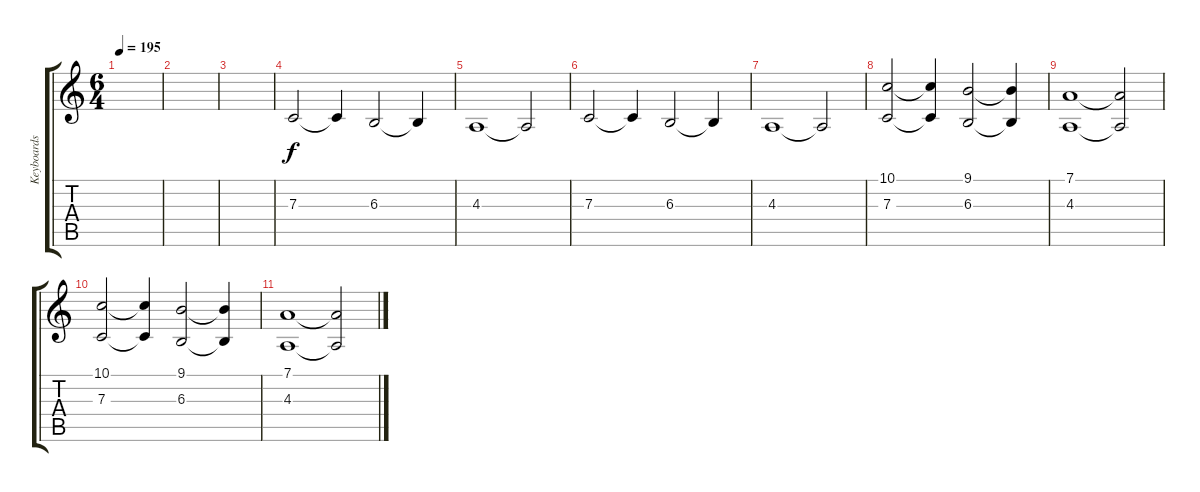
\track ("Keyboards" "Keyboards") {instrument stringensemble1}
\staff {score tabs}
\tuning (D4 A3 F3 D3 A2 D2) {hide}
\ts (6 4)
\tempo 195
\clef g2
\ks c
|
|
|
7.3.2{volume 10 instrument drawbarorgan} 7.3{t}.4 6.3.2 6.3{t}.4 |
4.3.1 4.3{t}.2 |
7.3.2 7.3{t}.4 6.3.2 6.3{t}.4 |
4.3.1 4.3{t}.2 |
(10.1 7.3).2{volume 8 instrument drawbarorgan} (10.1{t} 7.3{t}).4 (9.1 6.3).2 (9.1{t} 6.3{t}).4 |
(7.1 4.3).1 (7.1{t} 4.3{t}).2 |
(10.1 7.3).2 (10.1{t} 7.3{t}).4 (9.1 6.3).2 (9.1{t} 6.3{t}).4 |
(7.1 4.3).1 (7.1{t} 4.3{t}).2
